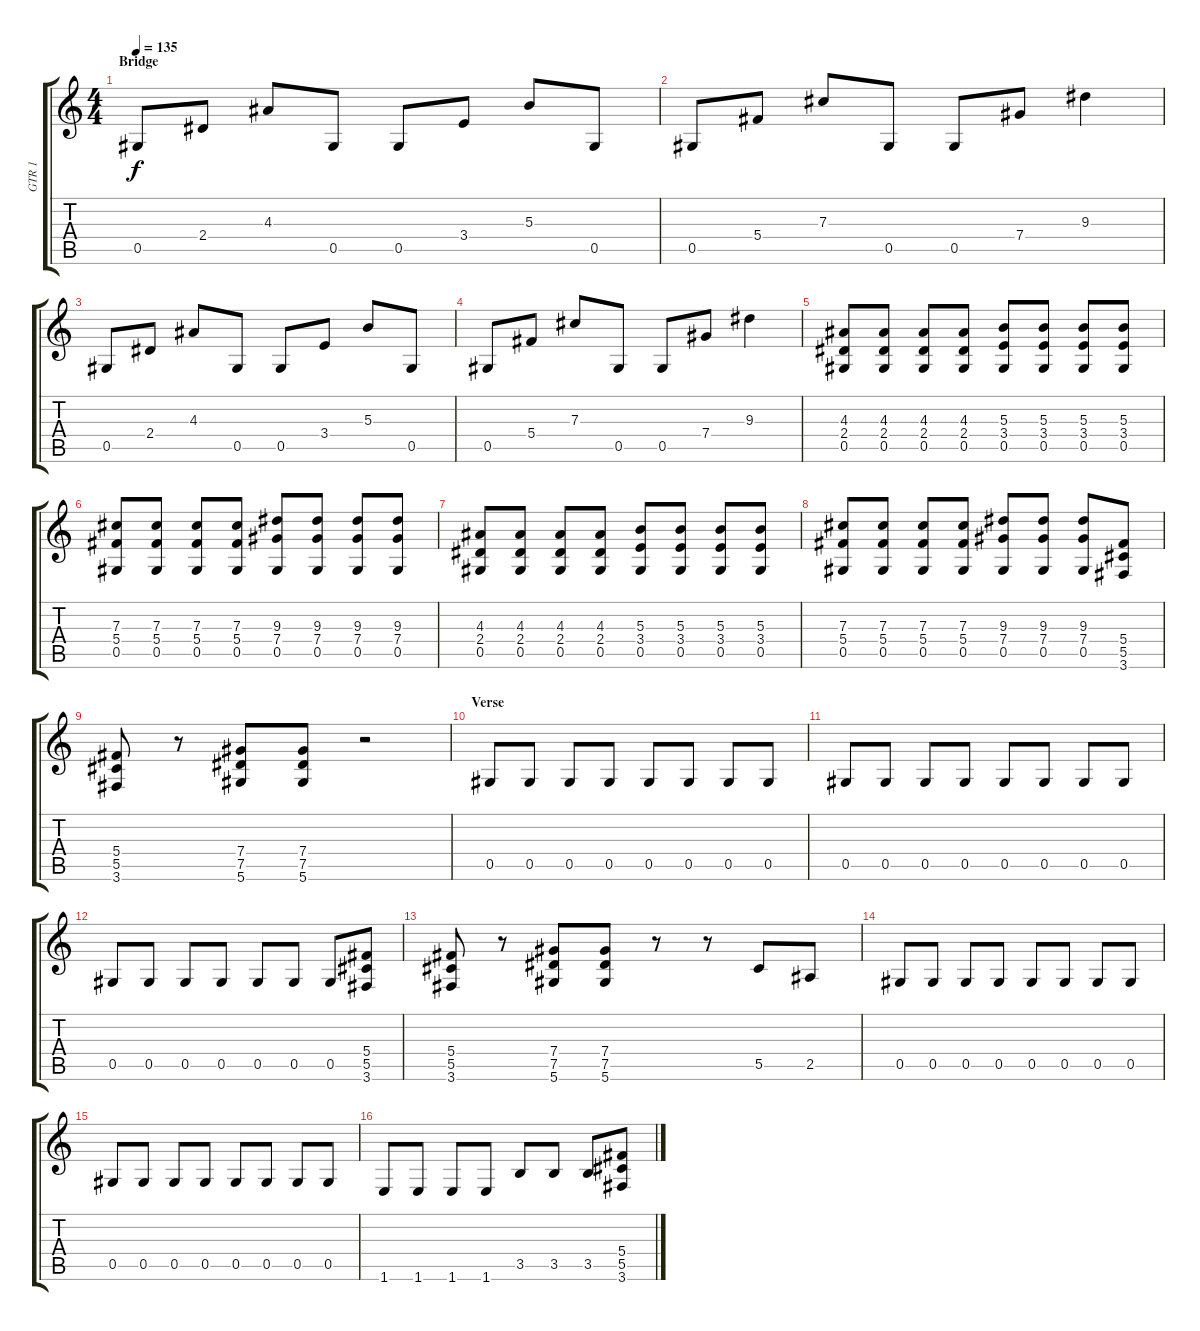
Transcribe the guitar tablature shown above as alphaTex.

\track ("GTR 1" "GTR 1") {instrument overdrivenguitar}
\staff {score tabs}
\tuning (Eb4 Bb3 Gb3 Db3 Ab2 Eb2) {hide}
\ts (4 4)
\section ("" "Bridge")
\tempo 135
\clef g2
\ks c
0.5.8{dy f volume 13 instrument electricguitarclean} 2.4.8 4.3.8 0.5.8 0.5.8 3.4.8 5.3.8 0.5.8 |
0.5.8 5.4.8 7.3.8 0.5.8 0.5.8 7.4.8 9.3.4 |
0.5.8 2.4.8 4.3.8 0.5.8 0.5.8 3.4.8 5.3.8 0.5.8 |
0.5.8 5.4.8 7.3.8 0.5.8 0.5.8 7.4.8 9.3.4 |
(4.3 2.4 0.5).8{instrument overdrivenguitar} (4.3 2.4 0.5).8 (4.3 2.4 0.5).8 (4.3 2.4 0.5).8 (5.3 3.4 0.5).8 (5.3 3.4 0.5).8 (5.3 3.4 0.5).8 (5.3 3.4 0.5).8 |
(7.3 5.4 0.5).8 (7.3 5.4 0.5).8 (7.3 5.4 0.5).8 (7.3 5.4 0.5).8 (9.3 7.4 0.5).8 (9.3 7.4 0.5).8 (9.3 7.4 0.5).8 (9.3 7.4 0.5).8 |
(4.3 2.4 0.5).8 (4.3 2.4 0.5).8 (4.3 2.4 0.5).8 (4.3 2.4 0.5).8 (5.3 3.4 0.5).8 (5.3 3.4 0.5).8 (5.3 3.4 0.5).8 (5.3 3.4 0.5).8 |
(7.3 5.4 0.5).8 (7.3 5.4 0.5).8 (7.3 5.4 0.5).8 (7.3 5.4 0.5).8 (9.3 7.4 0.5).8 (9.3 7.4 0.5).8 (9.3 7.4 0.5).8 (5.4 5.5 3.6).8 |
(5.4 5.5 3.6).8 r.8 (7.4 7.5 5.6).8 (7.4 7.5 5.6).8 r.2 |
\section ("" "Verse")
0.5.8 0.5.8 0.5.8 0.5.8 0.5.8 0.5.8 0.5.8 0.5.8 |
0.5.8 0.5.8 0.5.8 0.5.8 0.5.8 0.5.8 0.5.8 0.5.8 |
0.5.8 0.5.8 0.5.8 0.5.8 0.5.8 0.5.8 0.5.8 (5.4 5.5 3.6).8 |
(5.4 5.5 3.6).8 r.8 (7.4 7.5 5.6).8 (7.4 7.5 5.6).8 r.8 r.8 5.5.8 2.5.8 |
0.5.8 0.5.8 0.5.8 0.5.8 0.5.8 0.5.8 0.5.8 0.5.8 |
0.5.8 0.5.8 0.5.8 0.5.8 0.5.8 0.5.8 0.5.8 0.5.8 |
1.6.8 1.6.8 1.6.8 1.6.8 3.5.8 3.5.8 3.5.8 (5.4 5.5 3.6).8
